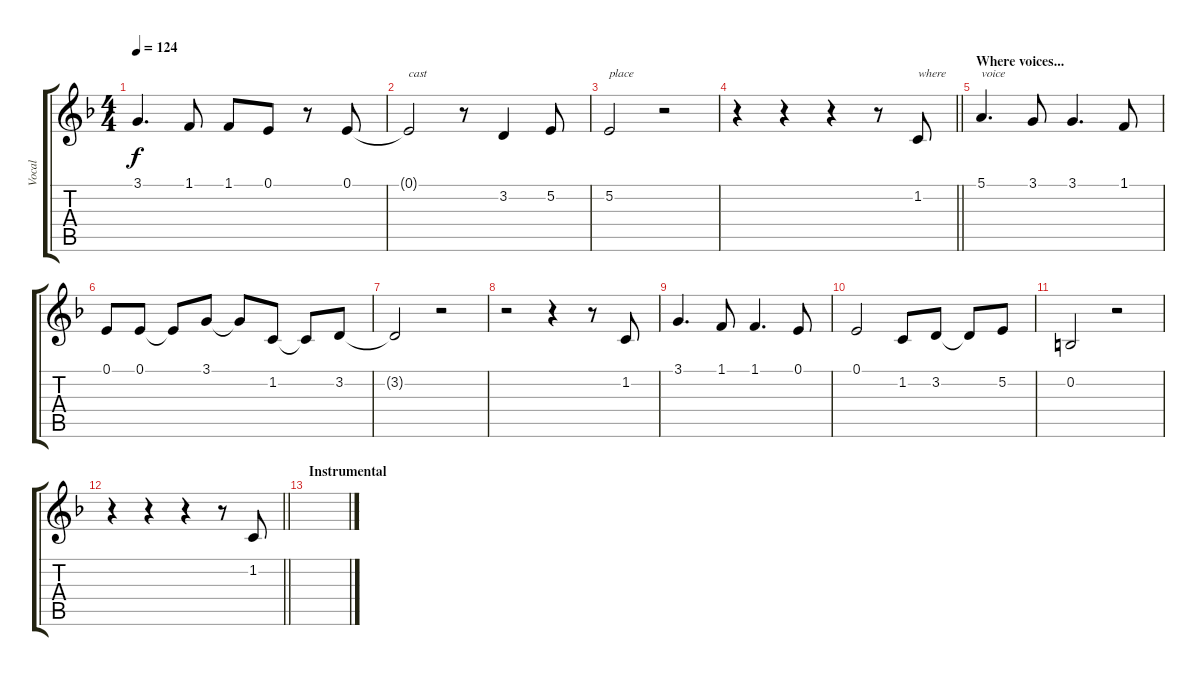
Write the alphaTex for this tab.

\track ("Vocal" "Vocal") {instrument pad1newage}
\staff {score tabs}
\tuning (E4 B3 G3 D3 A2 E2) {hide}
\ts (4 4)
\tempo 124
\clef g2
\ks f
3.1.4{d dy f} 1.1.8 1.1.8 0.1.8 r.8 0.1.8 |
0.1{t}.2{txt "cast" beam Up} r.8 3.2.4 5.2.8 |
5.2.2{txt "place"} r.2 |
\barLineRight lightlight
r.4 r.4 r.4 r.8 1.2.8{txt "where"} |
\section ("" "Where voices...")
5.1.4{d txt "voice"} 3.1.8 3.1.4{d} 1.1.8 |
0.1.8 0.1.8 0.1{t}.8 3.1.8 3.1{t}.8 1.2.8 1.2{t}.8 3.2.8 |
3.2{t}.2 r.2 |
r.2 r.4 r.8 1.2.8 |
3.1.4{d} 1.1.8 1.1.4{d} 0.1.8 |
0.1.2 1.2.8 3.2.8 3.2{t}.8 5.2.8 |
0.2.2 r.2 |
\barLineRight lightlight
r.4 r.4 r.4 r.8 1.2.8 |
\section ("" "Instrumental")
